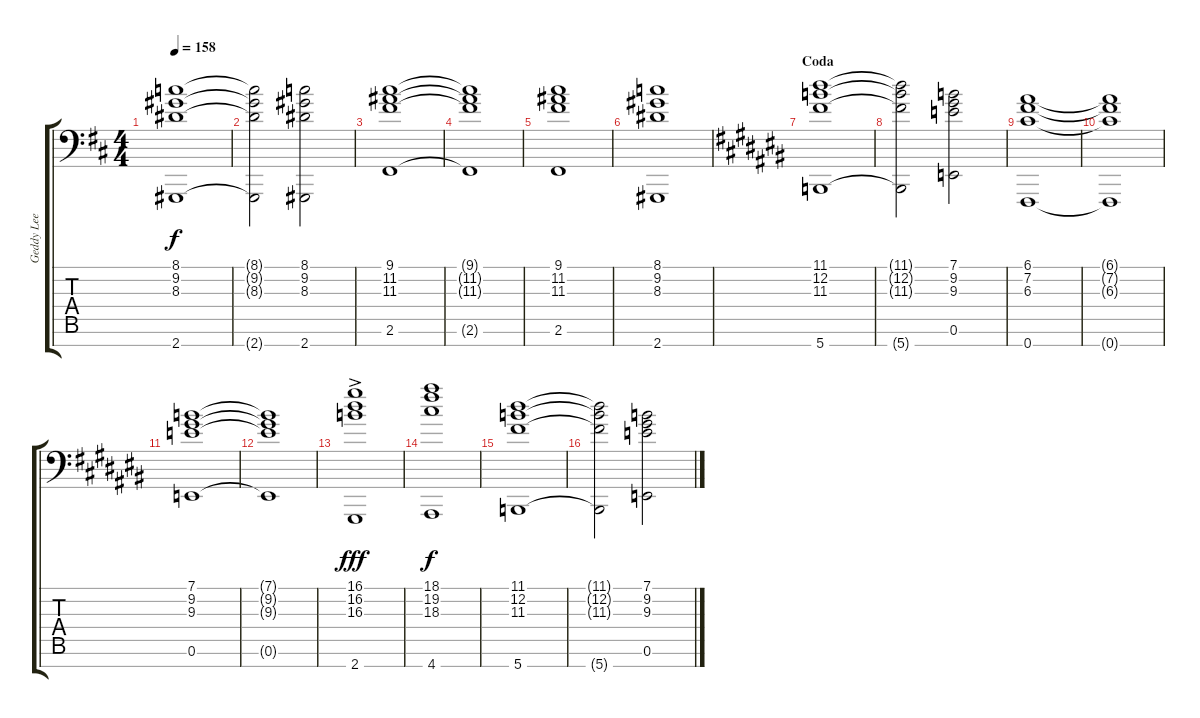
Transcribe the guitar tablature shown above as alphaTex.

\track ("Geddy Lee (keyboards)" "Geddy Lee ") {instrument synthstrings1}
\staff {score tabs}
\tuning (E4 B3 G3 D3 A2 E2 Gb1) {hide}
\ts (4 4)
\tempo 158
\clef f4
\ks bminor
(8.1 9.2 8.3 2.7).1{dy f volume 14 instrument synthbrass2} |
(8.1{t} 9.2{t} 8.3{t} 2.7{t}).2 (8.1 9.2 8.3 2.7).2 |
(9.1 11.2 11.3 2.6).1{volume 14 instrument synthbrass2} |
(9.1{t} 11.2{t} 11.3{t} 2.6{t}).1 |
(9.1 11.2 11.3 2.6).1{volume 14 instrument synthbrass2} |
(8.1 9.2 8.3 2.7).1{volume 14 instrument synthbrass2} |
\section ("" "Coda")
\ks c#
(11.1 12.2 11.3 5.7).1{volume 14 instrument synthbrass2} |
(11.1{t} 12.2{t} 11.3{t} 5.7{t}).2{volume 14 instrument synthbrass2} (7.1 9.2 9.3 0.6).2 |
(6.1 7.2 6.3 0.7).1{volume 14 instrument synthbrass2} |
(6.1{t} 7.2{t} 6.3{t} 0.7{t}).1{volume 14 instrument synthbrass2} |
(7.1 9.2 9.3 0.6).1{instrument synthbrass2} |
(7.1{t} 9.2{t} 9.3{t} 0.6{t}).1{instrument synthbrass2} |
(16.1{ac} 16.2 16.3 2.7).1{dy fff instrument synthbrass2} |
(18.1 19.2 18.3 4.7).1{dy f instrument synthbrass2} |
(11.1 12.2 11.3 5.7).1{instrument synthbrass2} |
(11.1{t} 12.2{t} 11.3{t} 5.7{t}).2{instrument synthbrass2} (7.1 9.2 9.3 0.6).2
